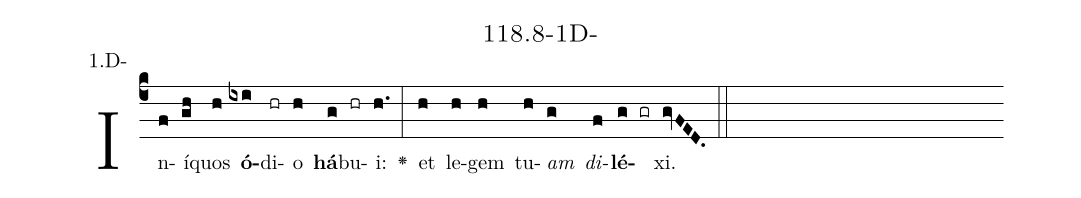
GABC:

name: 118.8-1D-;
annotation: 1.D-;
%%
(c4)In(f)í(gh)quos(h) <b>ó</b>(ixi)di(hr)o(h) <b>há</b>(g)bu(hr)i:(h.) <v>\greheightstar</v>(:) et(h) le(h)gem(h) tu(h)<i>am</i>(g) <i>di</i>(f)<b>lé</b>(g gr)xi.(gvFED.) (::)


%E(h) u(h) o(g) u(f) a(g) e.(gvFED.) (::)
